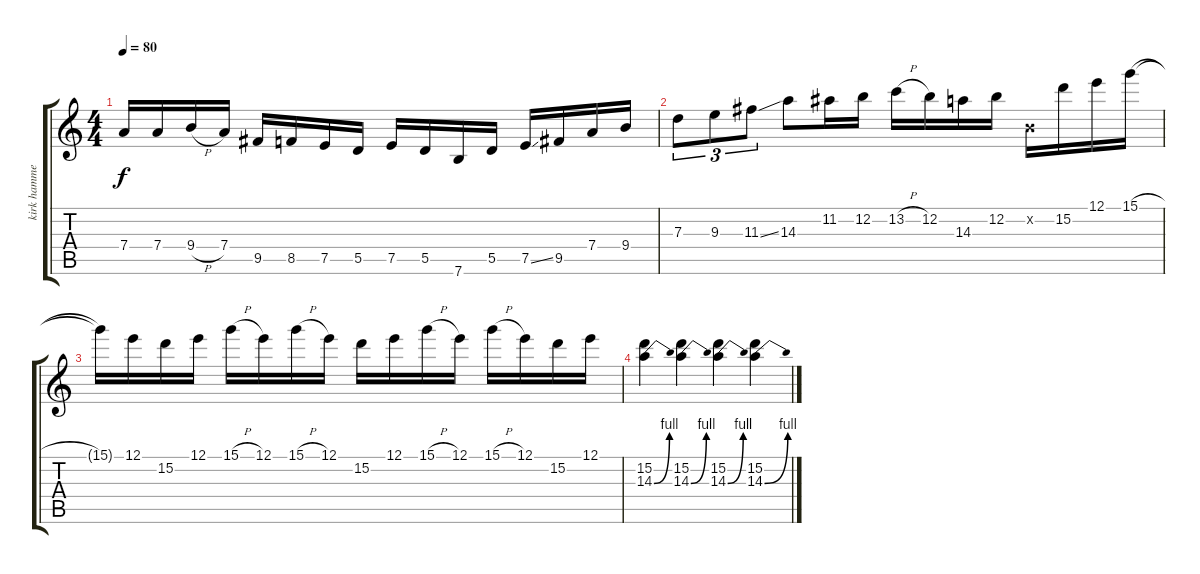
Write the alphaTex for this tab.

\track ("kirk hammett" "kirk hamme") {instrument overdrivenguitar}
\staff {score tabs}
\tuning (E4 B3 G3 D3 A2 E2) {hide}
\ts (4 4)
\tempo 80
\clef g2
\ks c
7.4.16{dy f} 7.4.16 9.4{h}.16 7.4.16 9.5.16 8.5.16 7.5.16 5.5.16 7.5.16 5.5.16 7.6.16 5.5.16 7.5{ss}.16 9.5.16 7.4.16 9.4.16 |
7.3.8{tu (3 2)} 9.3.8{tu (3 2)} 11.3{ss}.8{tu (3 2)} 14.3.8 11.2.16 12.2.16 13.2{h}.16 12.2.16 14.3.16 12.2.16 0.2{x}.16 15.2.16 12.1.16 15.1{h}.16 |
15.1{t}.16 12.1.16 15.2.16 12.1.16 15.1{h}.16 12.1.16 15.1{h}.16 12.1.16 15.2.16 12.1.16 15.1{h}.16 12.1.16 15.1{h}.16 12.1.16 15.2.16 12.1.16 |
(15.2 14.3{be (bend 0 0 60 4)}).4 (15.2 14.3{be (bend 0 0 60 4)}).4 (15.2 14.3{be (bend 0 0 60 4)}).4 (15.2 14.3{be (bend 0 0 60 4)}).4
